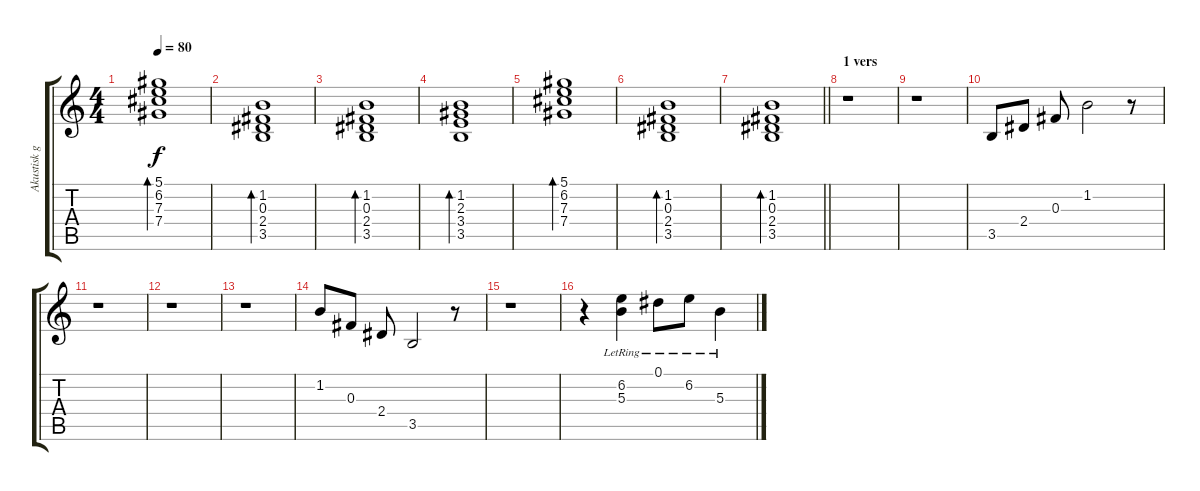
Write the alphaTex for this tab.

\track ("Akustisk gitar" "Akustisk g") {instrument acousticguitarsteel}
\staff {score tabs}
\tuning (Eb4 Bb3 Gb3 Db3 Ab2 Eb2) {hide}
\ts (4 4)
\tempo 80
\clef g2
\ks c
(5.1 6.2 7.3 7.4).1{bd 120 dy f} |
(1.2 0.3 2.4 3.5).1{bd 120} |
(1.2 0.3 2.4 3.5).1{bd 120} |
(1.2 2.3 3.4 3.5).1{bd 120} |
(5.1 6.2 7.3 7.4).1{bd 120} |
(1.2 0.3 2.4 3.5).1{bd 120} |
\barLineRight lightlight
(1.2 0.3 2.4 3.5).1{bd 120} |
\section ("" "1 vers")
r.1 |
r.1 |
3.5.8 2.4.8 0.3.8 1.2.2 r.8 |
r.1 |
r.1 |
r.1 |
1.2.8 0.3.8 2.4.8 3.5.2 r.8 |
r.1 |
r.4 (6.2{lr} 5.3{lr}).4 0.1{lr}.8 6.2{lr}.8 5.3{lr}.4
